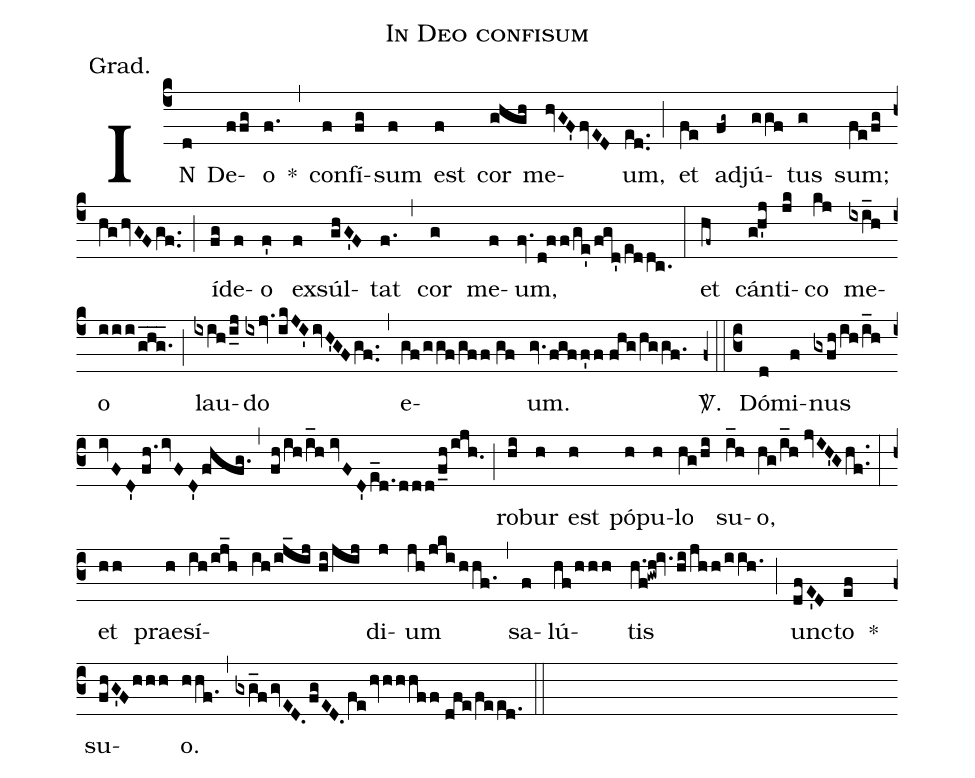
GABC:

name:In Deo confisum;
annotation:Grad.;
mode:5;
office-part:Gradual;
%%
(c4) IN(d) De(ffg)o(f.) *(,) con(f)fí(fg)sum(f) est(f) cor(ghgh) me(hvGF'fvED)um,(ed..) (;) et(fe) ad(fg~)jú(ggf)tus(g) sum;(fe/fg/hg/hvGFgf..) (;) í(fg)de(f)o(f') ex(f)súl(ghG'F)tat(f.) (,) cor(g) me(f)um,(fv.d!ff/ge'/fgd'/eddc.) (:) et(hf~) cán(g!h'j)ti(jk)co(kj) me(ixi_h)o(iii/ghg.___) (;) lau(ixih/i_j)do(ixjv.ikJI'ivH'GFgf..) (,) e(gf/ggf/gff//gf)um.(gv.fgff'f//fhg/hggf.) <sp>V/</sp>.(z0::c3) Dó(d)mi(f)nus(gxfh/ih/i_h//ivFD'//fh.ivFD'/fhfg.) (,) (fh/ih/i_h//ivFD'e_d.ddd/f_h/ijh.) (;) ro(hi)bur(h) est(h) pó(h)pu(h)lo(hg/hi) su(i_h)o,(hg/i_h//jvIH'Ghf..) (:) et(hh) prae(h)sí(ih/ij_h ih/ij_ij//hi/jij)di(j)um(jh/jki/hhf.) (,) sa(f)lú(hf/hhh)tis(h.f!gwh!iv.hi/jhh/iih.) (;) unc(dfE'D)to(ef) *() su(fhG'Fhhh)o.(hhf.) (,) (gxg_f/gvED.fgED.fehvhhhff//dfe/feed.) (::)
